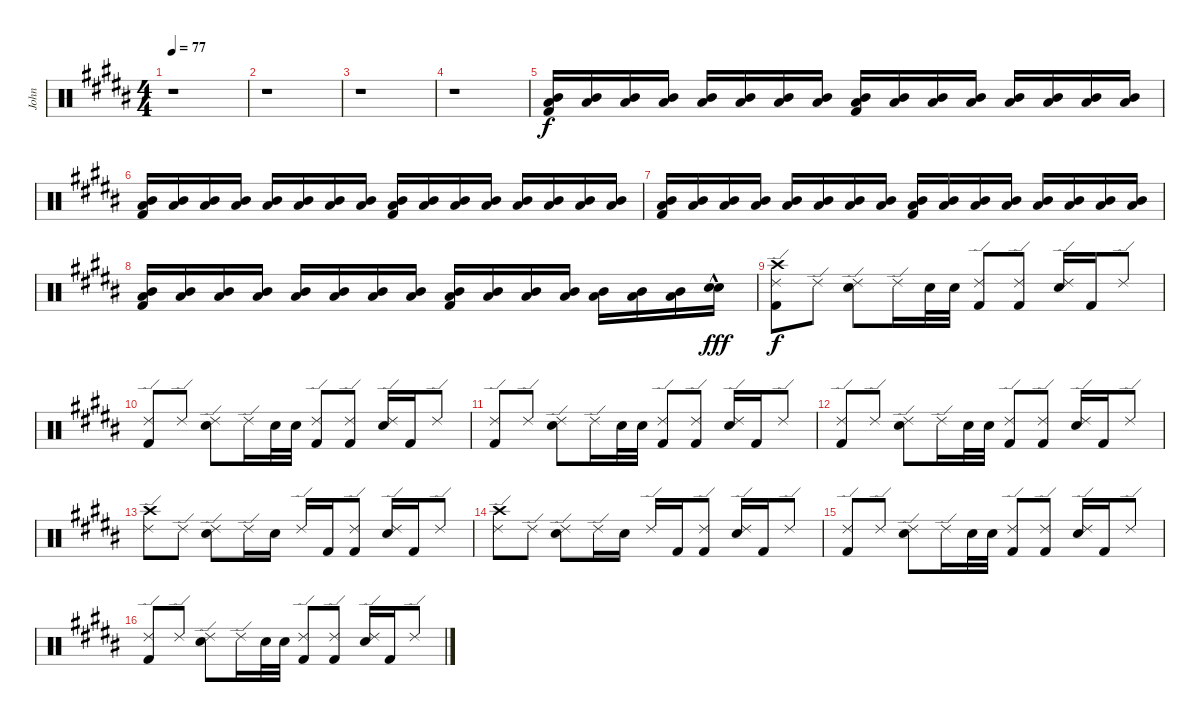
\track ("John" "John") {instrument percussion}
\staff {score}
\articulation defaults
\ts (4 4)
\tempo 77
\clef neutral
\ks b
r.1{dy f} |
r.1 |
r.1 |
r.1 |
("Kick (hit) 2" "Low Tom (hit)" "Mid Tom (hit)").16 ("Low Tom (hit)" "Mid Tom (hit)").16 ("Low Tom (hit)" "Mid Tom (hit)").16 ("Low Tom (hit)" "Mid Tom (hit)").16 ("Low Tom (hit)" "Mid Tom (hit)").16 ("Low Tom (hit)" "Mid Tom (hit)").16 ("Low Tom (hit)" "Mid Tom (hit)").16 ("Low Tom (hit)" "Mid Tom (hit)").16 ("Kick (hit) 2" "Low Tom (hit)" "Mid Tom (hit)").16 ("Low Tom (hit)" "Mid Tom (hit)").16 ("Low Tom (hit)" "Mid Tom (hit)").16 ("Low Tom (hit)" "Mid Tom (hit)").16 ("Low Tom (hit)" "Mid Tom (hit)").16 ("Low Tom (hit)" "Mid Tom (hit)").16 ("Low Tom (hit)" "Mid Tom (hit)").16 ("Low Tom (hit)" "Mid Tom (hit)").16 |
("Kick (hit) 2" "Low Tom (hit)" "Mid Tom (hit)").16 ("Low Tom (hit)" "Mid Tom (hit)").16 ("Low Tom (hit)" "Mid Tom (hit)").16 ("Low Tom (hit)" "Mid Tom (hit)").16 ("Low Tom (hit)" "Mid Tom (hit)").16 ("Low Tom (hit)" "Mid Tom (hit)").16 ("Low Tom (hit)" "Mid Tom (hit)").16 ("Low Tom (hit)" "Mid Tom (hit)").16 ("Kick (hit) 2" "Low Tom (hit)" "Mid Tom (hit)").16 ("Low Tom (hit)" "Mid Tom (hit)").16 ("Low Tom (hit)" "Mid Tom (hit)").16 ("Low Tom (hit)" "Mid Tom (hit)").16 ("Low Tom (hit)" "Mid Tom (hit)").16 ("Low Tom (hit)" "Mid Tom (hit)").16 ("Low Tom (hit)" "Mid Tom (hit)").16 ("Low Tom (hit)" "Mid Tom (hit)").16 |
("Kick (hit) 2" "Low Tom (hit)" "Mid Tom (hit)").16 ("Low Tom (hit)" "Mid Tom (hit)").16 ("Low Tom (hit)" "Mid Tom (hit)").16 ("Low Tom (hit)" "Mid Tom (hit)").16 ("Low Tom (hit)" "Mid Tom (hit)").16 ("Low Tom (hit)" "Mid Tom (hit)").16 ("Low Tom (hit)" "Mid Tom (hit)").16 ("Low Tom (hit)" "Mid Tom (hit)").16 ("Kick (hit) 2" "Low Tom (hit)" "Mid Tom (hit)").16 ("Low Tom (hit)" "Mid Tom (hit)").16 ("Low Tom (hit)" "Mid Tom (hit)").16 ("Low Tom (hit)" "Mid Tom (hit)").16 ("Low Tom (hit)" "Mid Tom (hit)").16 ("Low Tom (hit)" "Mid Tom (hit)").16 ("Low Tom (hit)" "Mid Tom (hit)").16 ("Low Tom (hit)" "Mid Tom (hit)").16 |
("Kick (hit) 2" "Low Tom (hit)" "Mid Tom (hit)").16 ("Low Tom (hit)" "Mid Tom (hit)").16 ("Low Tom (hit)" "Mid Tom (hit)").16 ("Low Tom (hit)" "Mid Tom (hit)").16 ("Low Tom (hit)" "Mid Tom (hit)").16 ("Low Tom (hit)" "Mid Tom (hit)").16 ("Low Tom (hit)" "Mid Tom (hit)").16 ("Low Tom (hit)" "Mid Tom (hit)").16 ("Kick (hit) 2" "Low Tom (hit)" "Mid Tom (hit)").16 ("Low Tom (hit)" "Mid Tom (hit)").16 ("Low Tom (hit)" "Mid Tom (hit)").16 ("Low Tom (hit)" "Mid Tom (hit)").16 ("Low Tom (hit)" "Mid Tom (hit)").16 ("Low Tom (hit)" "Mid Tom (hit)").16 ("Low Tom (hit)" "Mid Tom (hit)").16 ("Snare (hit) 2"{hac} "Electric Snare (hit)"{hac}).16{dy fff} |
("Kick (hit) 2" "Ride (edge) 2" "Crash high (hit)").8{dy f} "Ride (edge) 2".8 ("Ride (edge) 2" "Snare (hit) 2").8 "Ride (edge) 2".16 "Snare (hit) 2".32 "Snare (hit) 2".32 ("Kick (hit) 2" "Ride (edge) 2").8 ("Kick (hit) 2" "Ride (edge) 2").8 ("Ride (edge) 2" "Snare (hit) 2").16 "Kick (hit) 2".16 "Ride (edge) 2".8 |
("Kick (hit) 2" "Ride (edge) 2").8 "Ride (edge) 2".8 ("Ride (edge) 2" "Snare (hit) 2").8 "Ride (edge) 2".16 "Snare (hit) 2".32 "Snare (hit) 2".32 ("Kick (hit) 2" "Ride (edge) 2").8 ("Kick (hit) 2" "Ride (edge) 2").8 ("Ride (edge) 2" "Snare (hit) 2").16 "Kick (hit) 2".16 "Ride (edge) 2".8 |
("Kick (hit) 2" "Ride (edge) 2").8 "Ride (edge) 2".8 ("Ride (edge) 2" "Snare (hit) 2").8 "Ride (edge) 2".16 "Snare (hit) 2".32 "Snare (hit) 2".32 ("Kick (hit) 2" "Ride (edge) 2").8 ("Kick (hit) 2" "Ride (edge) 2").8 ("Ride (edge) 2" "Snare (hit) 2").16 "Kick (hit) 2".16 "Ride (edge) 2".8 |
("Kick (hit) 2" "Ride (edge) 2").8 "Ride (edge) 2".8 ("Ride (edge) 2" "Snare (hit) 2").8 "Ride (edge) 2".16 "Snare (hit) 2".32 "Snare (hit) 2".32 ("Kick (hit) 2" "Ride (edge) 2").8 ("Kick (hit) 2" "Ride (edge) 2").8 ("Ride (edge) 2" "Snare (hit) 2").16 "Kick (hit) 2".16 "Ride (edge) 2".8 |
("Ride (edge) 2" "Crash high (hit)").8 "Ride (edge) 2".8 ("Ride (edge) 2" "Snare (hit) 2").8 "Ride (edge) 2".16 "Snare (hit) 2".16 "Ride (edge) 2".16 "Kick (hit) 2".16 ("Kick (hit) 2" "Ride (edge) 2").8 ("Ride (edge) 2" "Snare (hit) 2").16 "Kick (hit) 2".16 "Ride (edge) 2".8 |
("Ride (edge) 2" "Crash high (hit)").8 "Ride (edge) 2".8 ("Ride (edge) 2" "Snare (hit) 2").8 "Ride (edge) 2".16 "Snare (hit) 2".16 "Ride (edge) 2".16 "Kick (hit) 2".16 ("Kick (hit) 2" "Ride (edge) 2").8 ("Ride (edge) 2" "Snare (hit) 2").16 "Kick (hit) 2".16 "Ride (edge) 2".8 |
("Kick (hit) 2" "Ride (edge) 2").8 "Ride (edge) 2".8 ("Ride (edge) 2" "Snare (hit) 2").8 "Ride (edge) 2".16 "Snare (hit) 2".32 "Snare (hit) 2".32 ("Kick (hit) 2" "Ride (edge) 2").8 ("Kick (hit) 2" "Ride (edge) 2").8 ("Ride (edge) 2" "Snare (hit) 2").16 "Kick (hit) 2".16 "Ride (edge) 2".8 |
("Kick (hit) 2" "Ride (edge) 2").8 "Ride (edge) 2".8 ("Ride (edge) 2" "Snare (hit) 2").8 "Ride (edge) 2".16 "Snare (hit) 2".32 "Snare (hit) 2".32 ("Kick (hit) 2" "Ride (edge) 2").8 ("Kick (hit) 2" "Ride (edge) 2").8 ("Ride (edge) 2" "Snare (hit) 2").16 "Kick (hit) 2".16 "Ride (edge) 2".8
